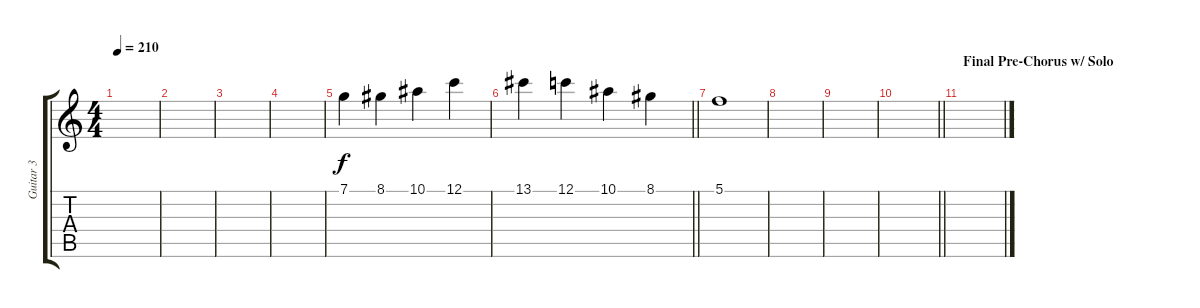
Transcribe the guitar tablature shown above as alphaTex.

\track ("Guitar 3" "Guitar 3") {instrument distortionguitar}
\staff {score tabs}
\tuning (C4 G3 Eb3 Bb2 F2 C2) {hide}
\ts (4 4)
\tempo 210
\clef g2
\ks c
|
|
|
|
7.1.4 8.1.4 10.1.4 12.1.4 |
\barLineRight lightlight
13.1.4 12.1.4 10.1.4 8.1.4 |
5.1.1 |
|
|
\barLineRight lightlight
|
\section ("" "Final Pre-Chorus w/ Solo")
